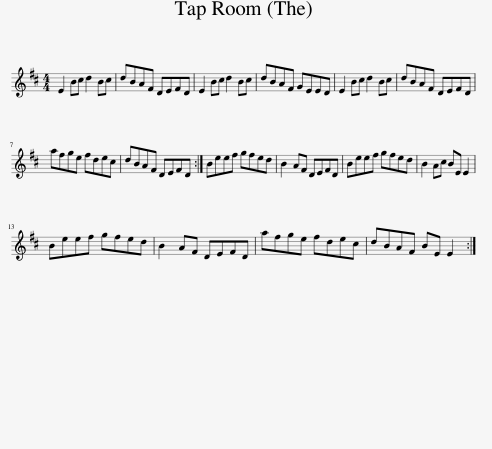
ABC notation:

X:1
L:1/8
M:4/4
I:linebreak $
K:D
V:1 treble
V:1
 E2 Bc d2 Bc | dBAF DEFD | E2 Bc d2 Bc | dBAF GEED | E2 Bc d2 Bc | %5
 dBAF DEFD |$ afge fdec | dBAF DEFD :| Beef gfed | B2 AF DEFD | %10
 Beef gfed | B2 Ac BE E2 |$ Beef gfed | B2 AF DEFD | afge fdec | %15
 dBAF BE E2 :| %16
